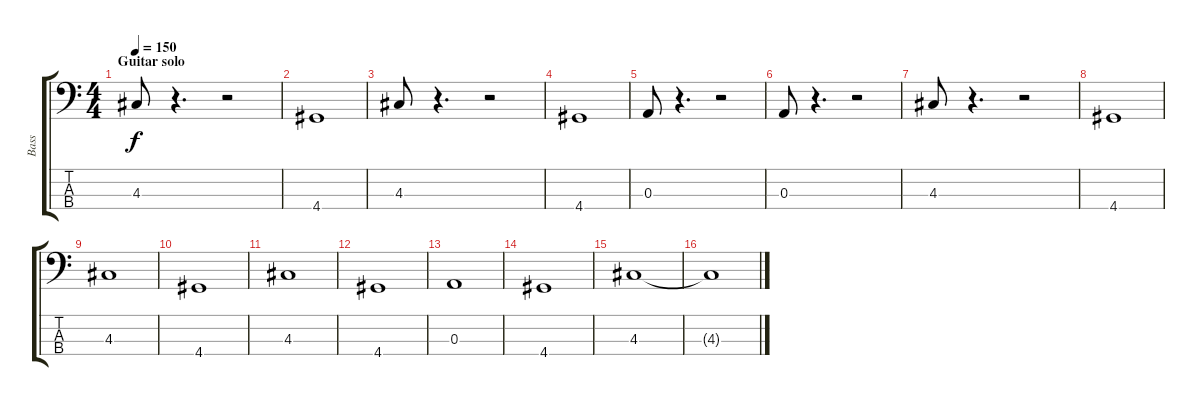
\track ("Bass" "Bass") {instrument electricbasspick}
\staff {score tabs}
\tuning (G2 D2 A1 E1) {hide}
\ts (4 4)
\section ("" "Guitar solo")
\tempo 150
\clef f4
\ks c
4.3.8{dy f} r.4{d} r.2 |
4.4.1 |
4.3.8 r.4{d} r.2 |
4.4.1 |
0.3.8 r.4{d} r.2 |
0.3.8 r.4{d} r.2 |
4.3.8 r.4{d} r.2 |
4.4.1 |
4.3.1 |
4.4.1 |
4.3.1 |
4.4.1 |
0.3.1 |
4.4.1 |
4.3.1 |
4.3{t}.1
